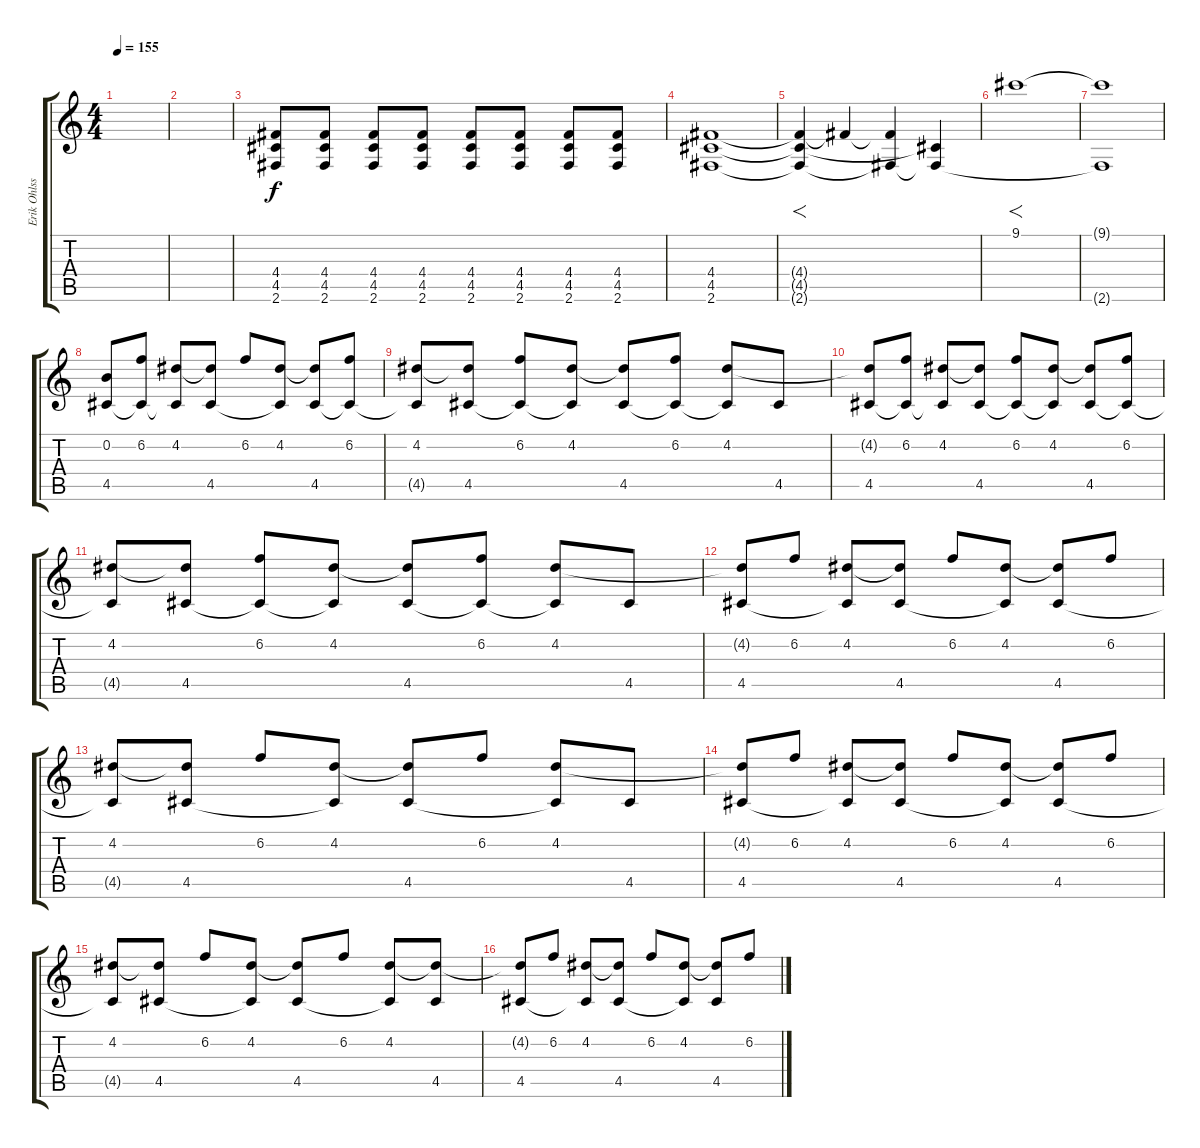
\track ("Erik Ohlsson Lead" "Erik Ohlss") {instrument overdrivenguitar}
\staff {score tabs}
\tuning (E4 B3 G3 D3 A2 E2) {hide}
\ts (4 4)
\tempo 155
\clef g2
\ks c
|
|
(4.4 4.5 2.6).8 (4.4 4.5 2.6).8 (4.4 4.5 2.6).8 (4.4 4.5 2.6).8 (4.4 4.5 2.6).8 (4.4 4.5 2.6).8 (4.4 4.5 2.6).8 (4.4 4.5 2.6).8 |
(4.4 4.5 2.6).1 |
(4.4{t} 4.5{t} 2.6{t}).4{f volume 0} 4.4{t}.4{volume 12} (4.4{t} 2.6{t}).4{volume 0} (4.5{t} 2.6{t}).4{volume 11} |
9.1.1{f} |
(9.1{t} 2.6{t}).1 |
(0.2 4.5).8{volume 16 instrument electricguitarclean} (6.2 4.5{t}).8 (4.2 4.5{t}).8 (4.2{t} 4.5).8 6.2.8 (4.2 4.5{t}).8 (4.2{t} 4.5).8 (6.2 4.5{t}).8 |
(4.2 4.5{t}).8 (4.2{t} 4.5).8 (6.2 4.5{t}).8 (4.2 4.5{t}).8 (4.2{t} 4.5).8 (6.2 4.5{t}).8 (4.2 4.5{t}).8 4.5.8 |
(4.2{t} 4.5).8 (6.2 4.5{t}).8 (4.2 4.5{t}).8 (4.2{t} 4.5).8 (6.2 4.5{t}).8 (4.2 4.5{t}).8 (4.2{t} 4.5).8 (6.2 4.5{t}).8 |
(4.2 4.5{t}).8 (4.2{t} 4.5).8 (6.2 4.5{t}).8 (4.2 4.5{t}).8 (4.2{t} 4.5).8 (6.2 4.5{t}).8 (4.2 4.5{t}).8 4.5.8 |
(4.2{t} 4.5).8 6.2.8 (4.2 4.5{t}).8 (4.2{t} 4.5).8 6.2.8 (4.2 4.5{t}).8 (4.2{t} 4.5).8 6.2.8 |
(4.2 4.5{t}).8 (4.2{t} 4.5).8 6.2.8 (4.2 4.5{t}).8 (4.2{t} 4.5).8 6.2.8 (4.2 4.5{t}).8 4.5.8 |
(4.2{t} 4.5).8 6.2.8 (4.2 4.5{t}).8 (4.2{t} 4.5).8 6.2.8 (4.2 4.5{t}).8 (4.2{t} 4.5).8 6.2.8 |
(4.2 4.5{t}).8 (4.2{t} 4.5).8 6.2.8 (4.2 4.5{t}).8 (4.2{t} 4.5).8 6.2.8 (4.2 4.5{t}).8 (4.2{t} 4.5).8 |
(4.2{t} 4.5).8 6.2.8 (4.2 4.5{t}).8 (4.2{t} 4.5).8 6.2.8 (4.2 4.5{t}).8 (4.2{t} 4.5).8 6.2.8
